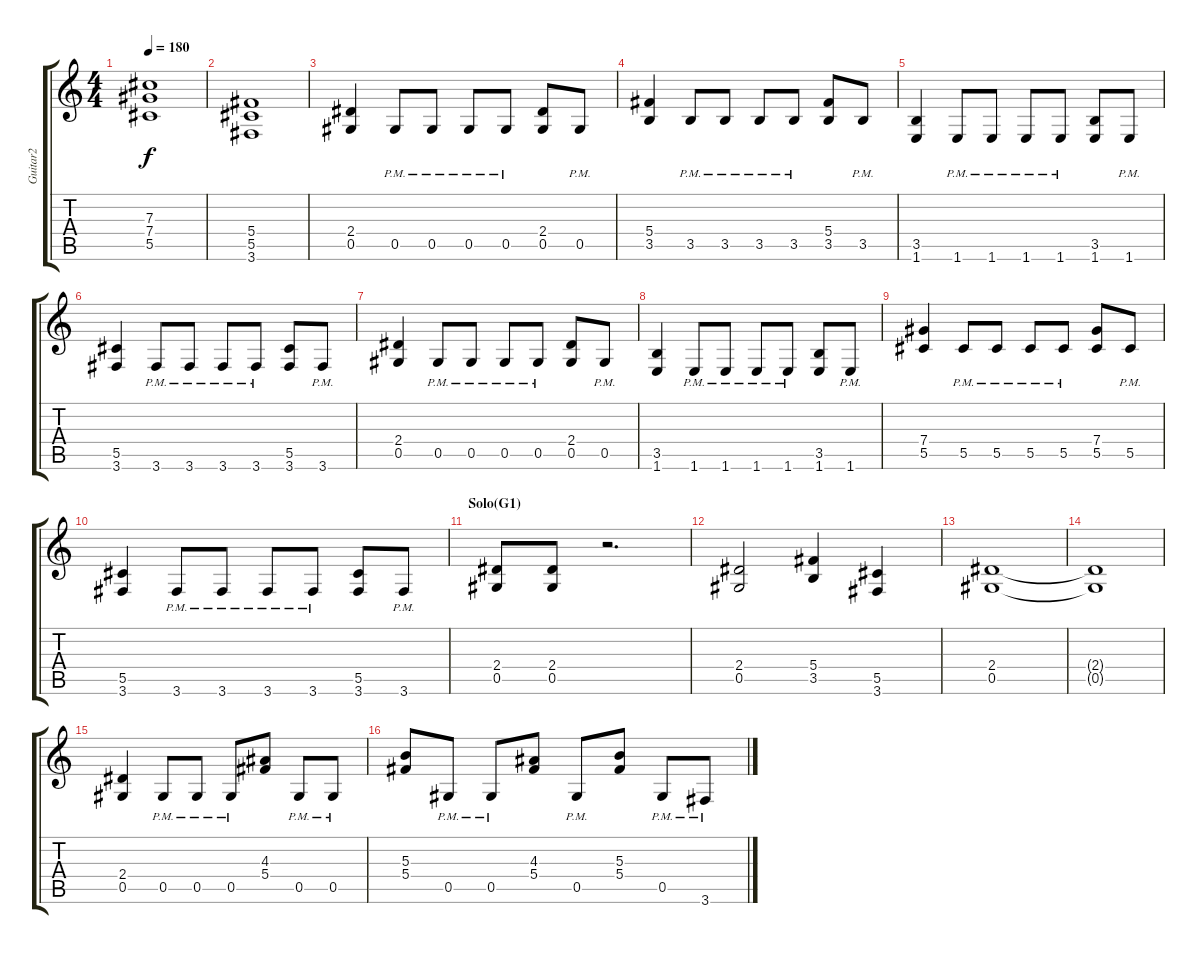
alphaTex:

\track ("Guitar2" "Guitar2") {instrument distortionguitar}
\staff {score tabs}
\tuning (Eb4 Bb3 Gb3 Db3 Ab2 Eb2) {hide}
\ts (4 4)
\tempo 180
\clef g2
\ks c
(7.3 7.4 5.5).1{dy f} |
(5.4 5.5 3.6).1 |
(2.4 0.5).4 0.5{pm}.8 0.5{pm}.8 0.5{pm}.8 0.5{pm}.8 (2.4 0.5).8 0.5{pm}.8 |
(5.4 3.5).4 3.5{pm}.8 3.5{pm}.8 3.5{pm}.8 3.5{pm}.8 (5.4 3.5).8 3.5{pm}.8 |
(3.5 1.6).4 1.6{pm}.8 1.6{pm}.8 1.6{pm}.8 1.6{pm}.8 (3.5 1.6).8 1.6{pm}.8 |
(5.5 3.6).4 3.6{pm}.8 3.6{pm}.8 3.6{pm}.8 3.6{pm}.8 (5.5 3.6).8 3.6{pm}.8 |
(2.4 0.5).4 0.5{pm}.8 0.5{pm}.8 0.5{pm}.8 0.5{pm}.8 (2.4 0.5).8 0.5{pm}.8 |
(3.5 1.6).4 1.6{pm}.8 1.6{pm}.8 1.6{pm}.8 1.6{pm}.8 (3.5 1.6).8 1.6{pm}.8 |
(7.4 5.5).4 5.5{pm}.8 5.5{pm}.8 5.5{pm}.8 5.5{pm}.8 (7.4 5.5).8 5.5{pm}.8 |
(5.5 3.6).4 3.6{pm}.8 3.6{pm}.8 3.6{pm}.8 3.6{pm}.8 (5.5 3.6).8 3.6{pm}.8 |
\section ("" "Solo(G1)")
(2.4 0.5).8 (2.4 0.5).8 r.2{d} |
(2.4 0.5).2 (5.4 3.5).4 (5.5 3.6).4 |
(2.4 0.5).1 |
(2.4{t} 0.5{t}).1 |
(2.4 0.5).4 0.5{pm}.8 0.5{pm}.8 0.5{pm}.8 (4.3 5.4).8 0.5{pm}.8 0.5{pm}.8 |
(5.3 5.4).8 0.5{pm}.8 0.5{pm}.8 (4.3 5.4).8 0.5{pm}.8 (5.3 5.4).8 0.5{pm}.8 3.6{pm}.8
